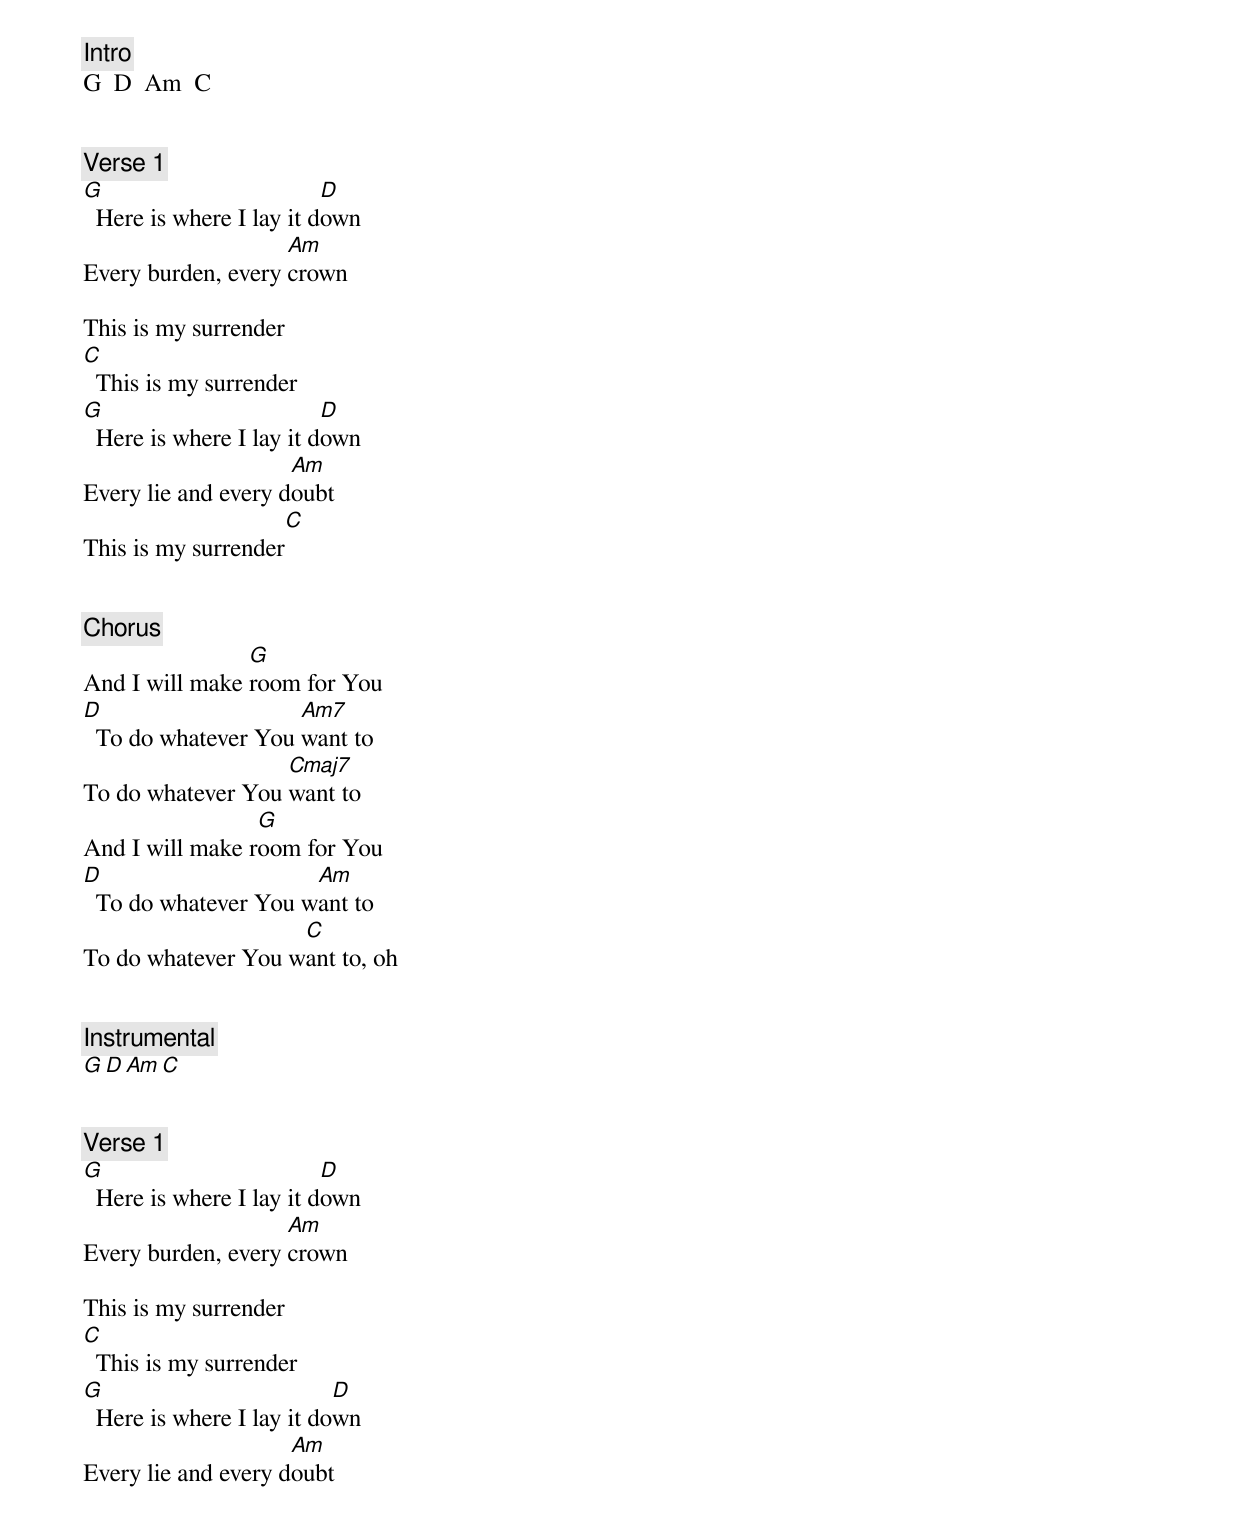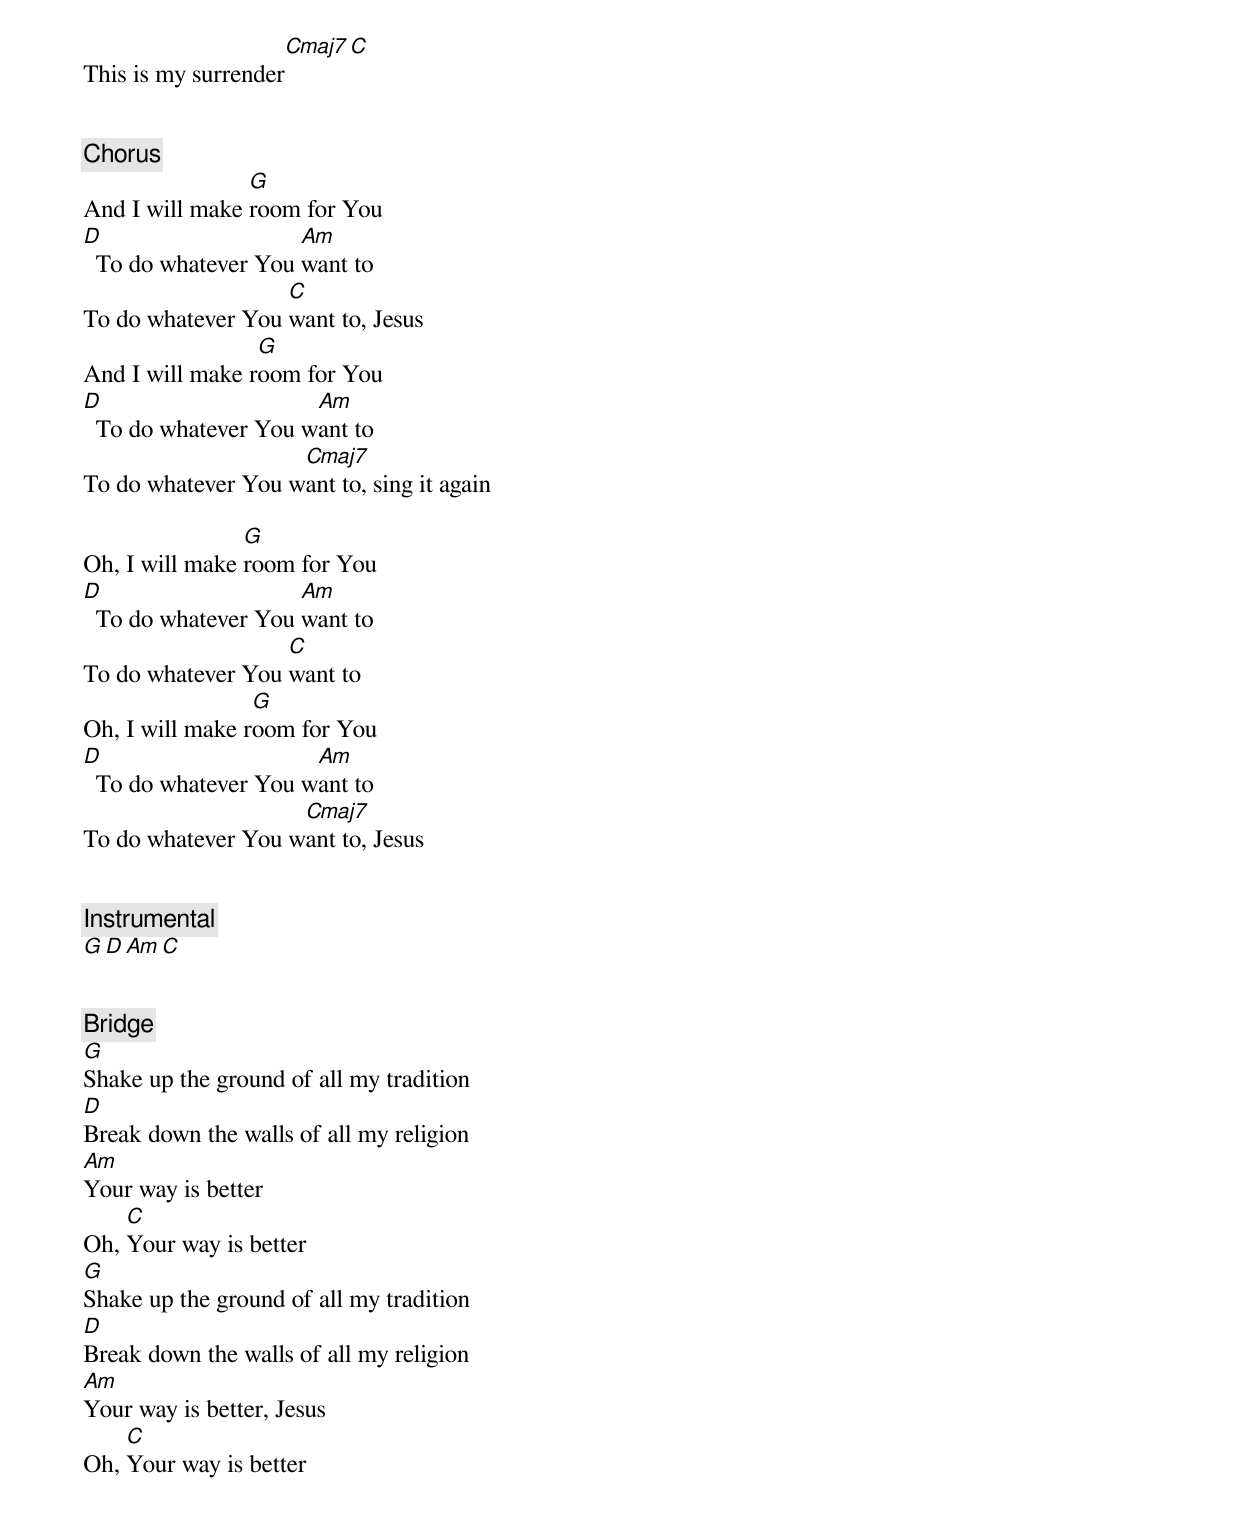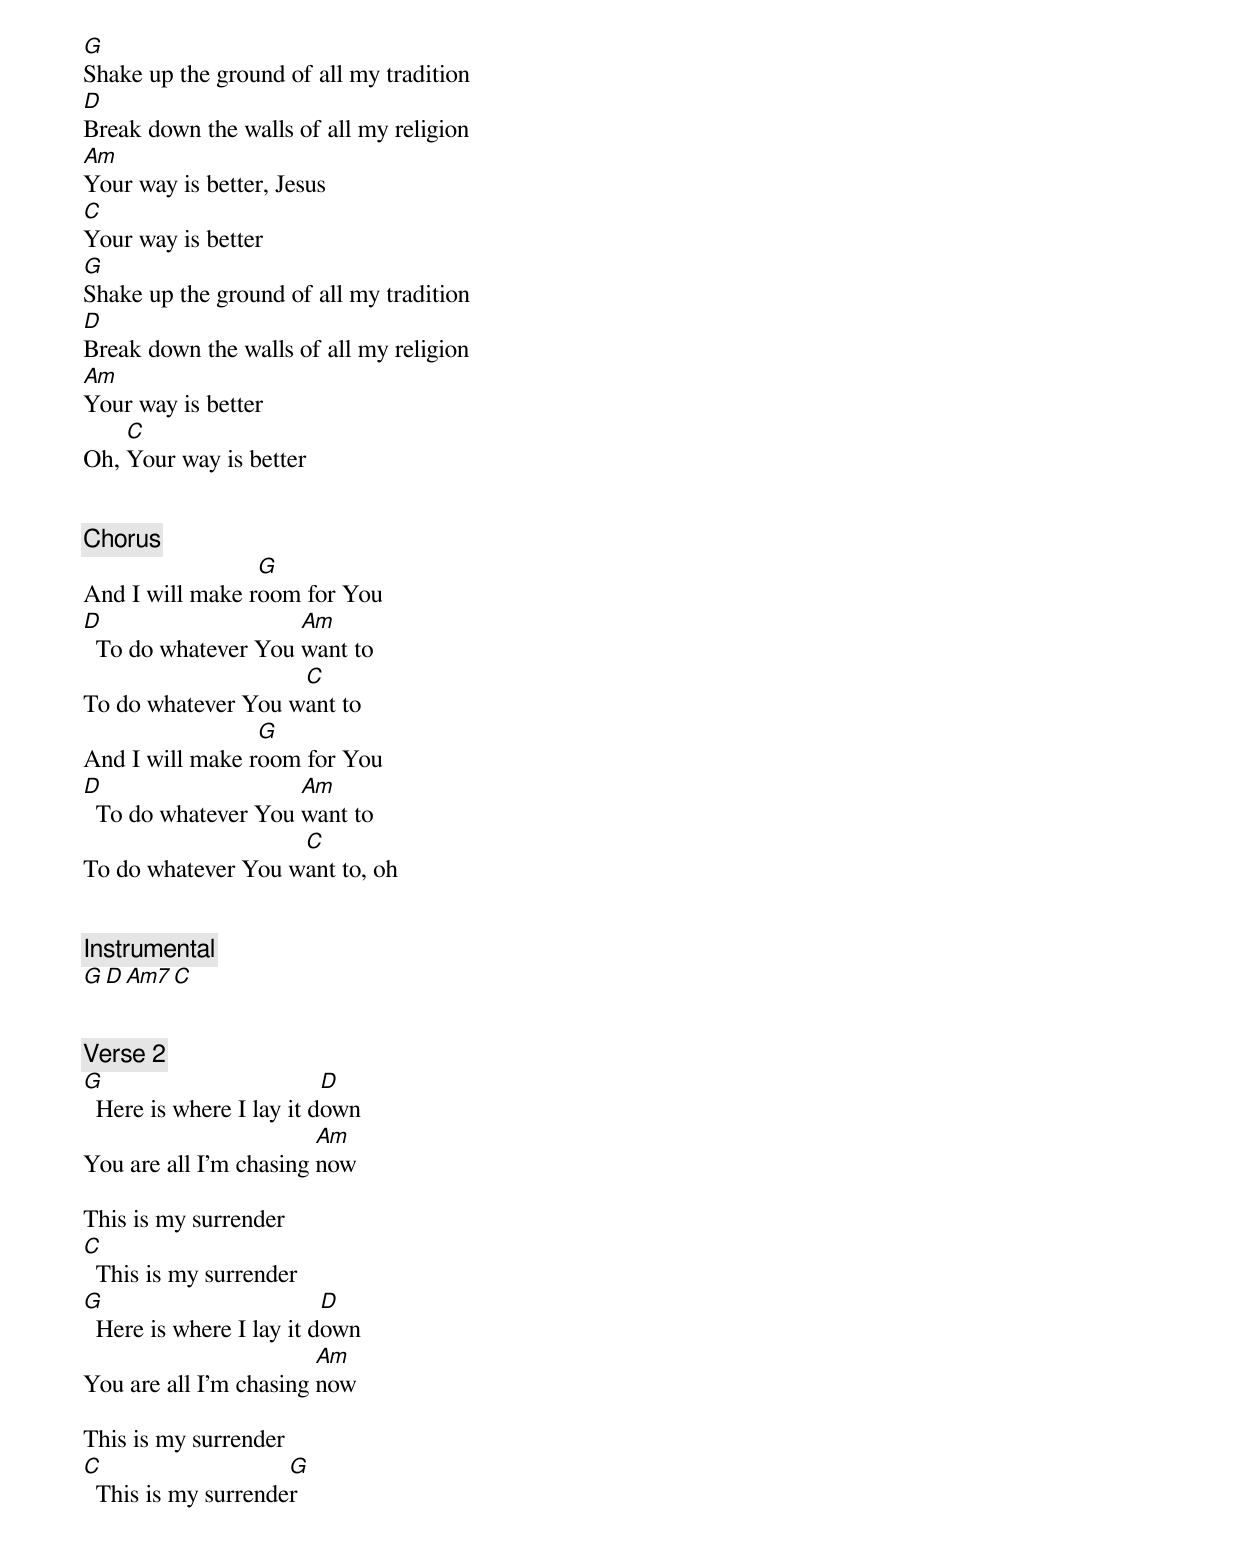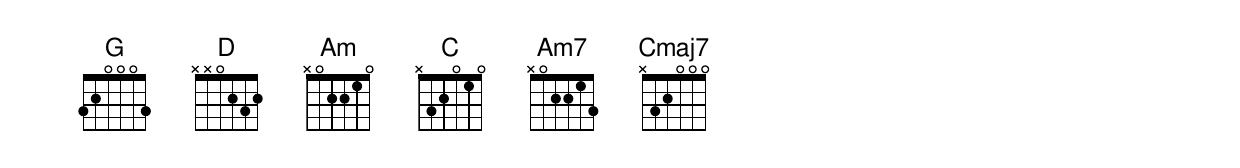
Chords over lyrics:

[Intro]
G  D  Am  C


[Verse 1]
G                         D
  Here is where I lay it down
                    Am
Every burden, every crown

This is my surrender
C
  This is my surrender
G                         D
  Here is where I lay it down
                     Am
Every lie and every doubt
                    C
This is my surrender


[Chorus]
                G
And I will make room for You
D                    Am7
  To do whatever You want to
                   Cmaj7
To do whatever You want to
                 G
And I will make room for You
D                     Am
  To do whatever You want to
                    C
To do whatever You want to, oh


[Instrumental]
G  D  Am  C


[Verse 1]
G                         D
  Here is where I lay it down
                    Am
Every burden, every crown

This is my surrender
C
  This is my surrender
G                          D
  Here is where I lay it down
                     Am
Every lie and every doubt
                    Cmaj7 C
This is my surrender


[Chorus]
                G
And I will make room for You
D                    Am
  To do whatever You want to
                   C
To do whatever You want to, Jesus
                 G
And I will make room for You
D                     Am
  To do whatever You want to
                    Cmaj7
To do whatever You want to, sing it again

                G
Oh, I will make room for You
D                    Am
  To do whatever You want to
                   C
To do whatever You want to
                 G
Oh, I will make room for You
D                     Am
  To do whatever You want to
                    Cmaj7
To do whatever You want to, Jesus


[Instrumental]
G  D  Am  C


[Bridge]
G
Shake up the ground of all my tradition
D
Break down the walls of all my religion
Am
Your way is better
    C
Oh, Your way is better
G
Shake up the ground of all my tradition
D
Break down the walls of all my religion
Am
Your way is better, Jesus
    C
Oh, Your way is better

G
Shake up the ground of all my tradition
D
Break down the walls of all my religion
Am
Your way is better, Jesus
C
Your way is better
G
Shake up the ground of all my tradition
D
Break down the walls of all my religion
Am
Your way is better
    C
Oh, Your way is better


[Chorus]
                 G
And I will make room for You
D                    Am
  To do whatever You want to
                    C
To do whatever You want to
                 G
And I will make room for You
D                    Am
  To do whatever You want to
                    C
To do whatever You want to, oh


[Instrumental]
G  D  Am7  C


[Verse 2]
G                         D
  Here is where I lay it down
                        Am
You are all I'm chasing now

This is my surrender
C
  This is my surrender
G                         D
  Here is where I lay it down
                        Am
You are all I'm chasing now

This is my surrender
C                    G
  This is my surrender
